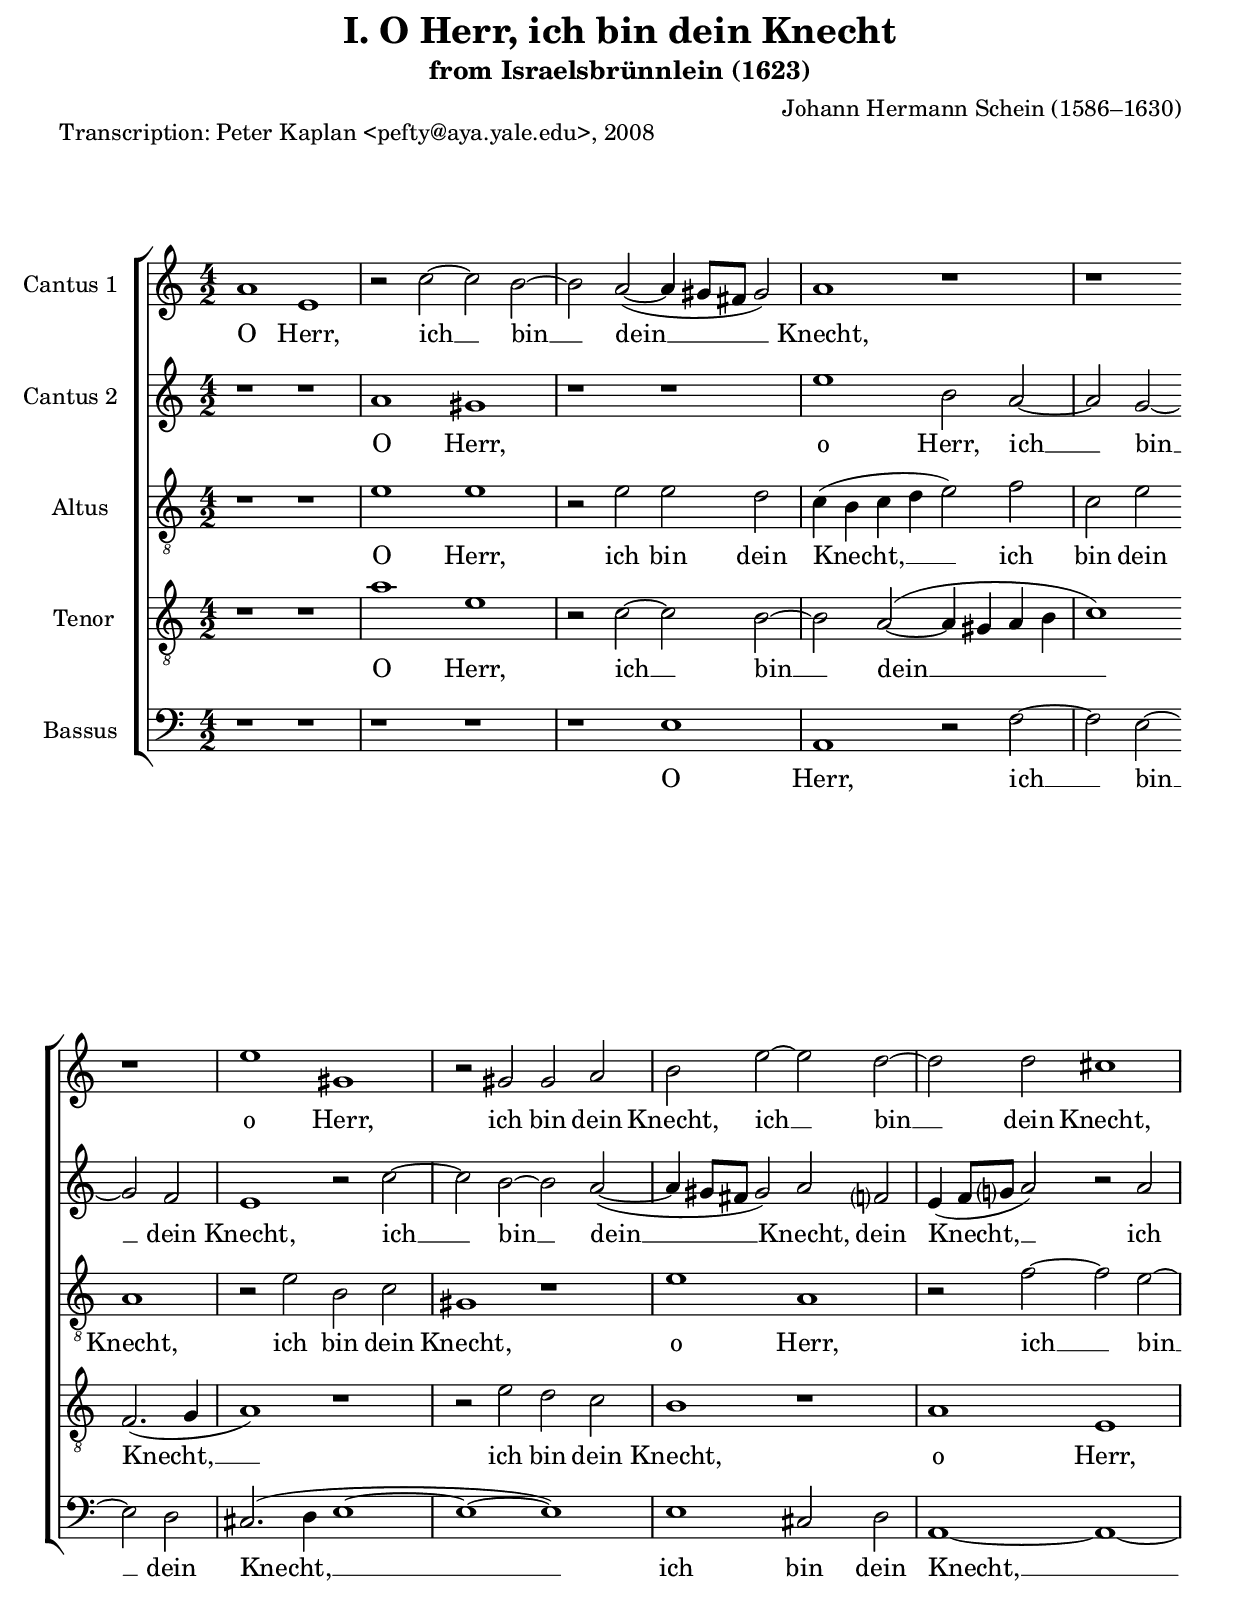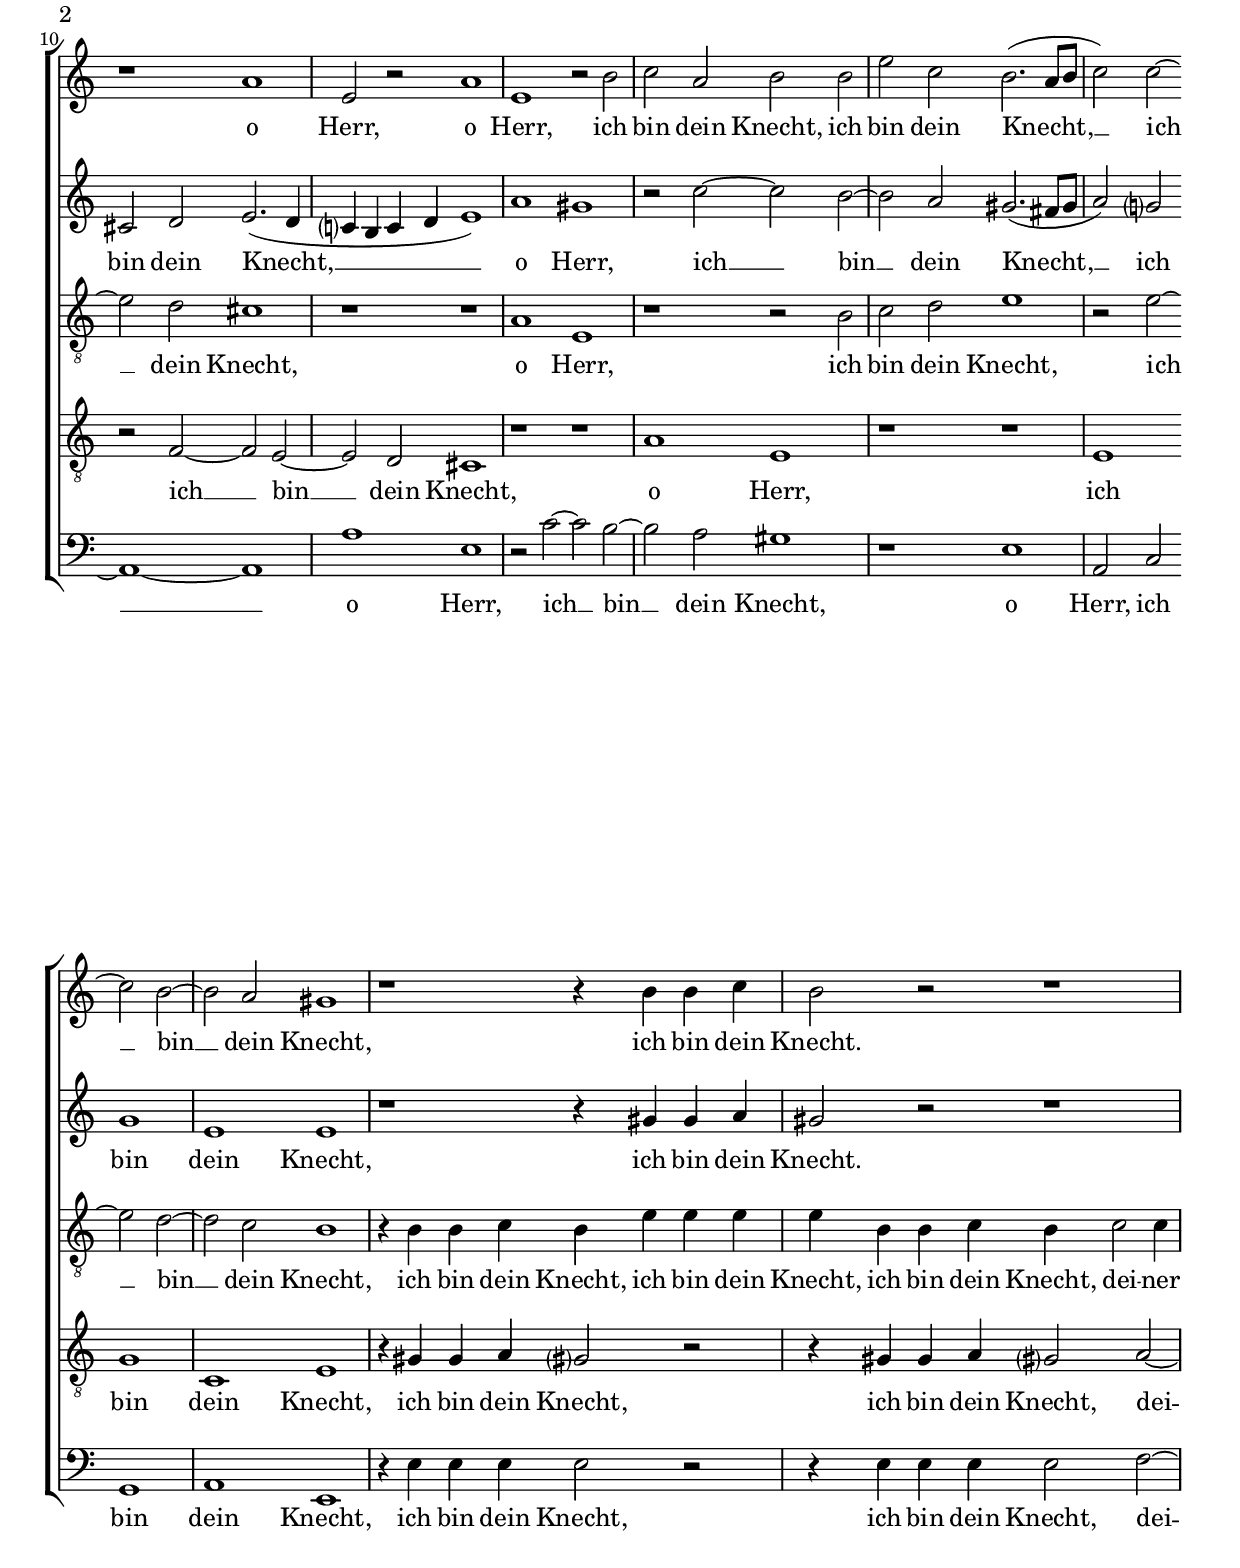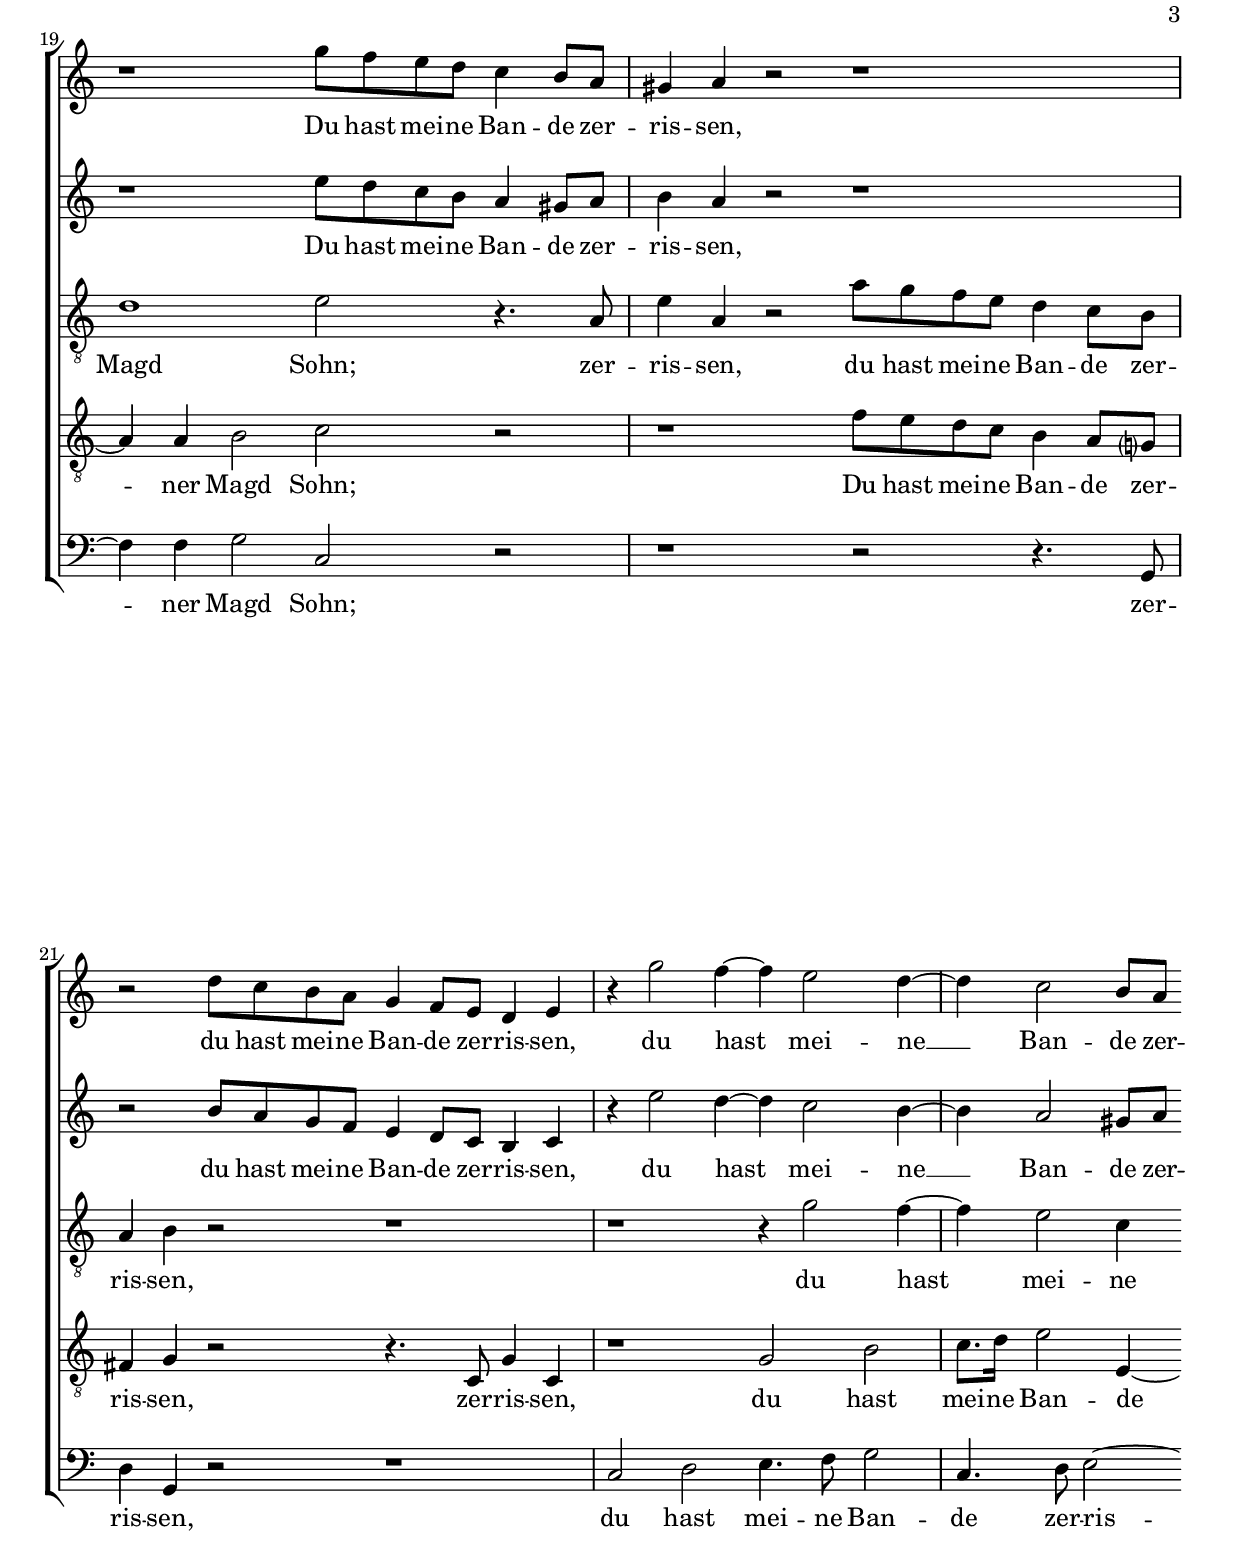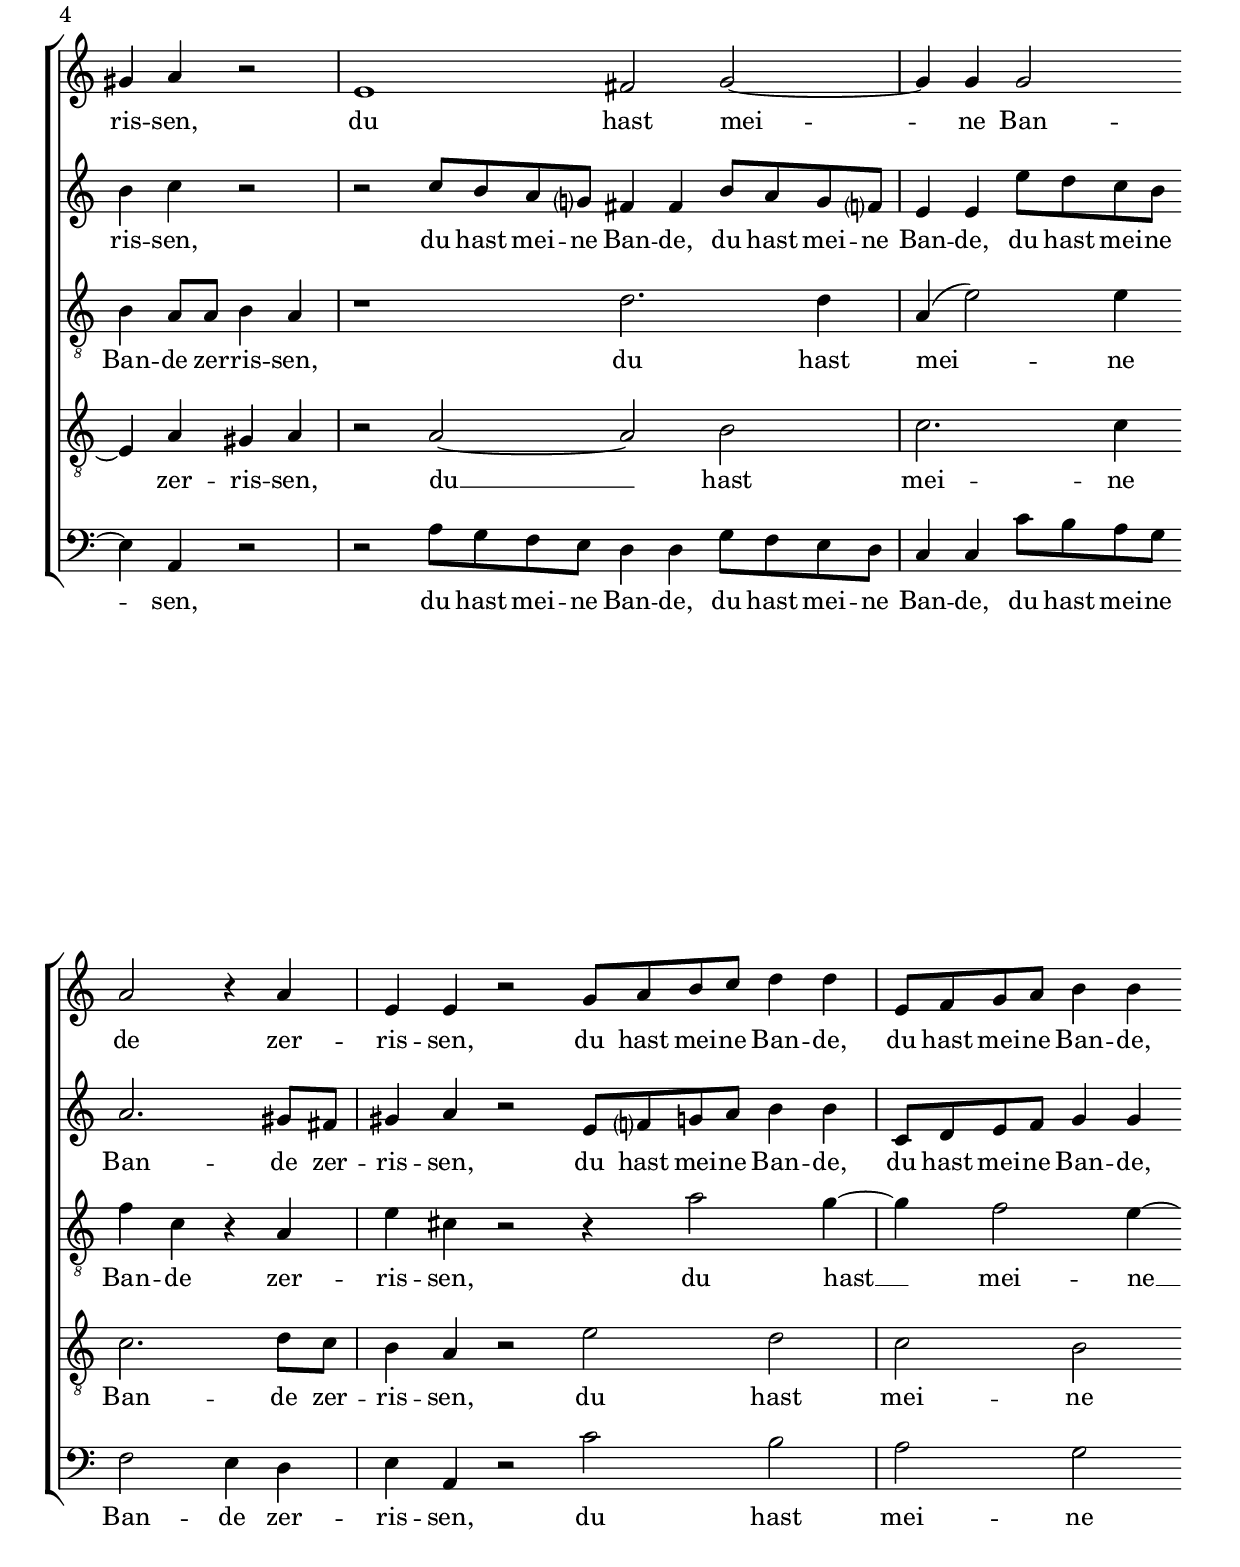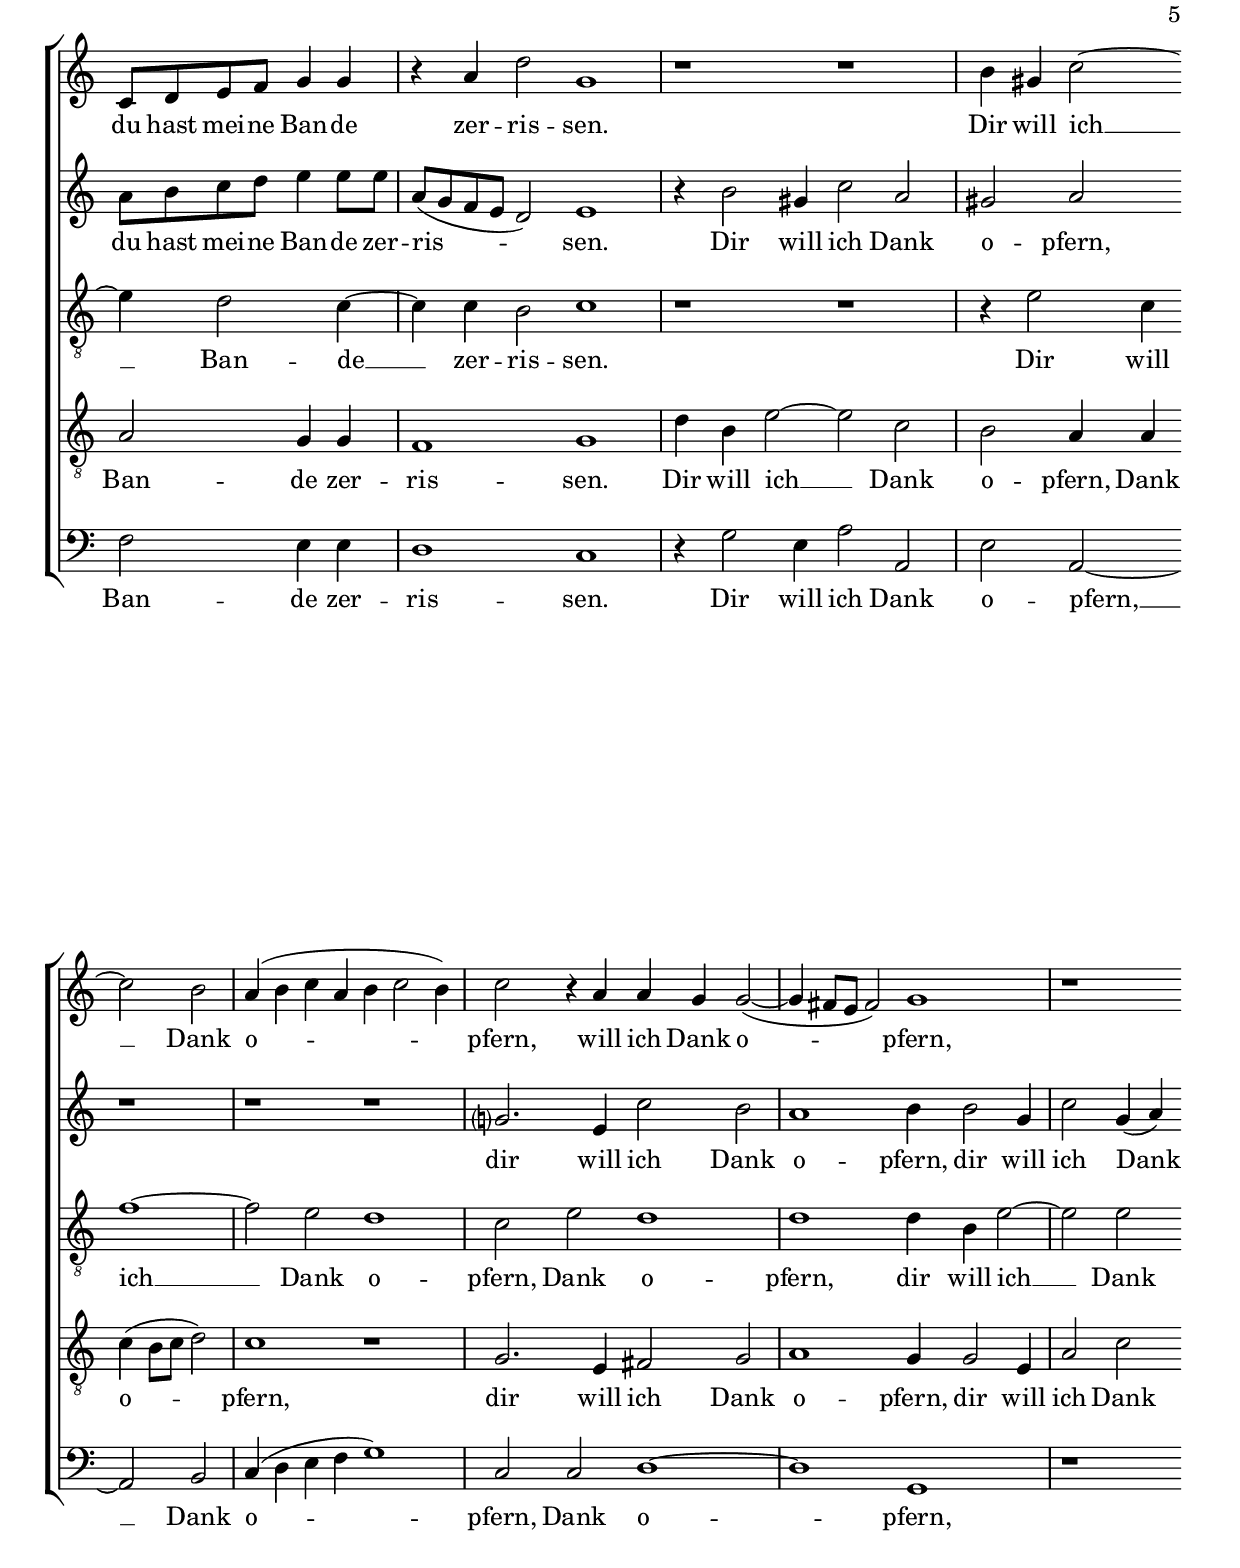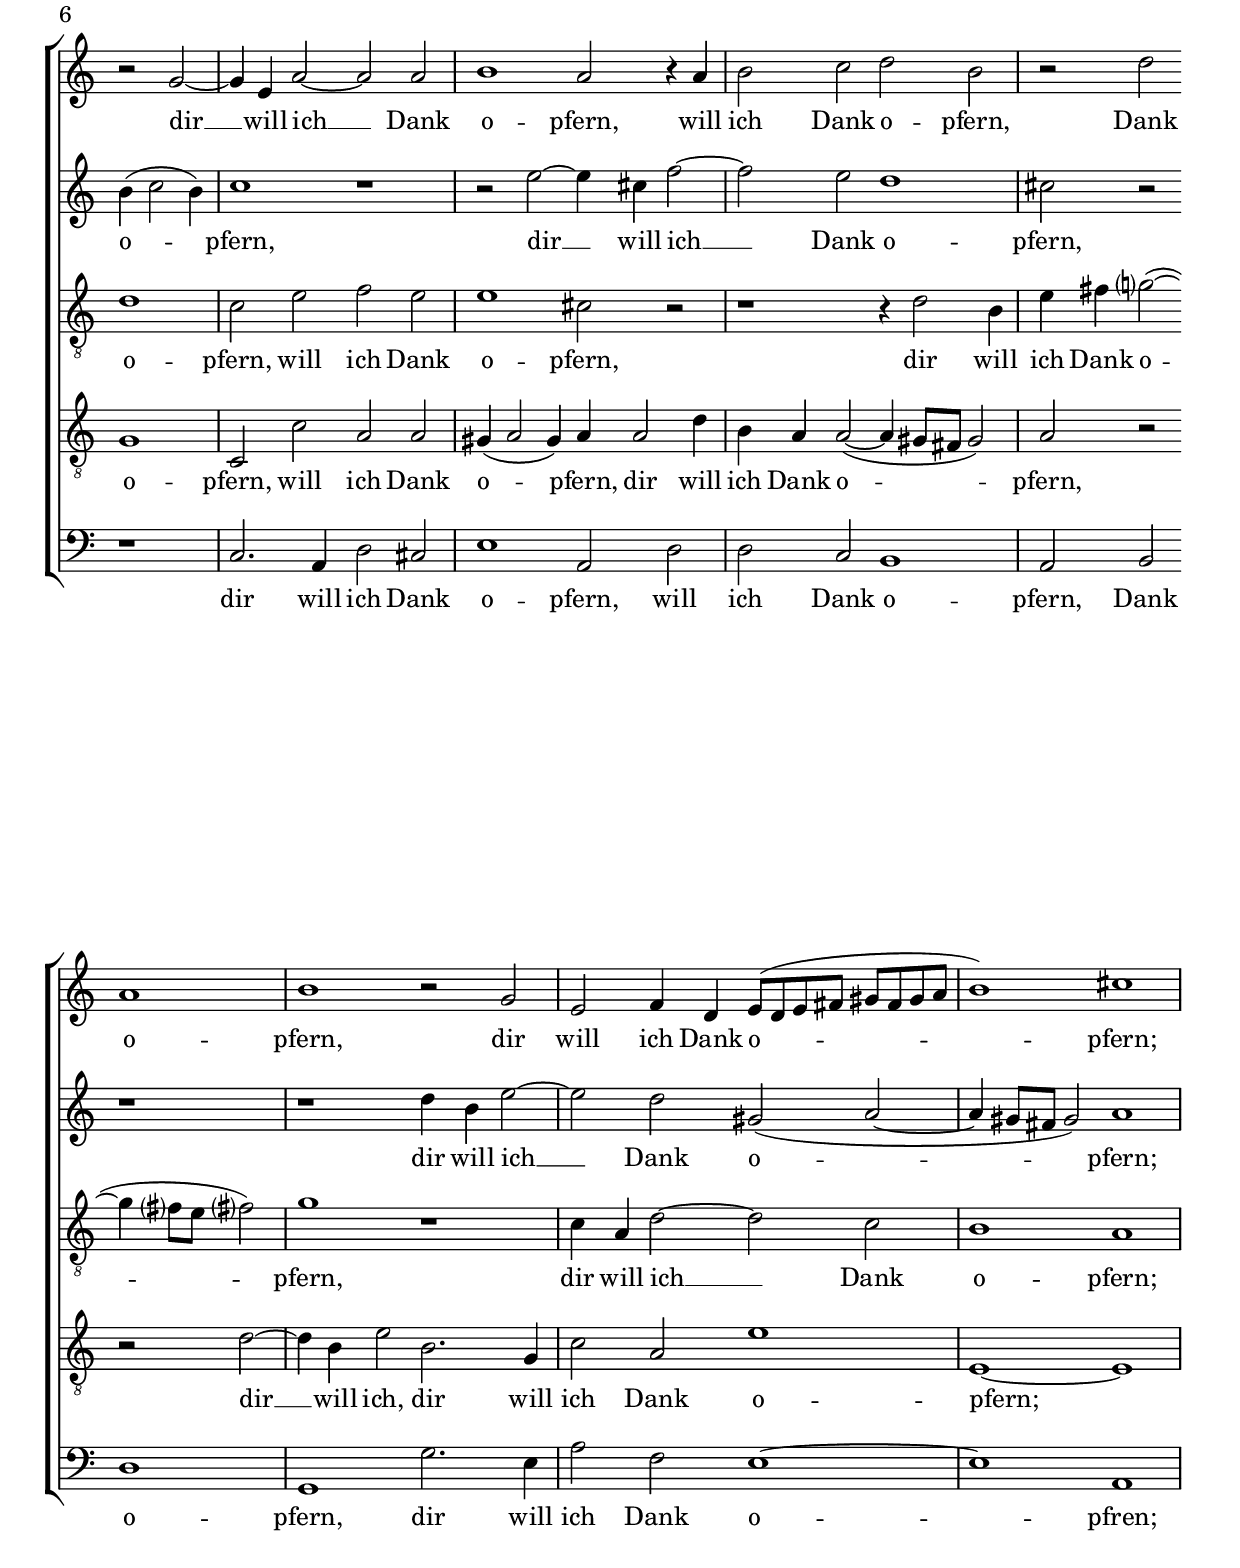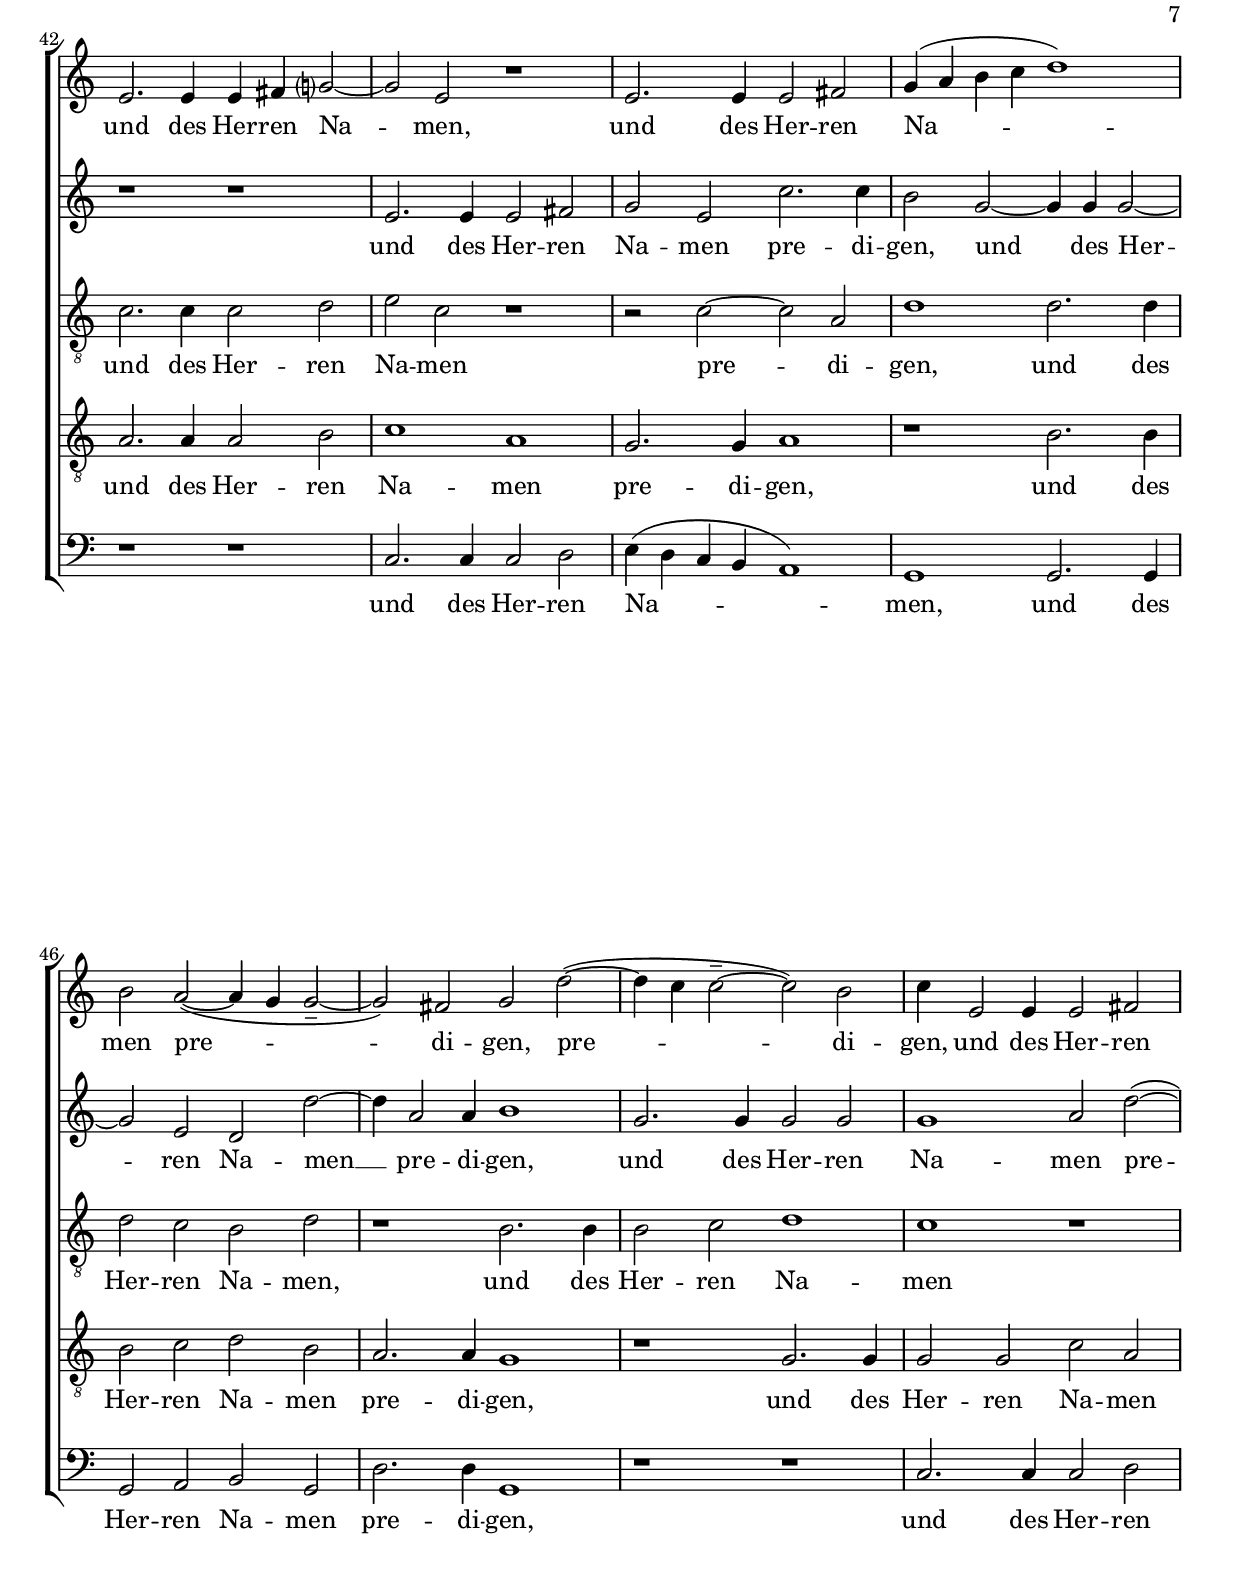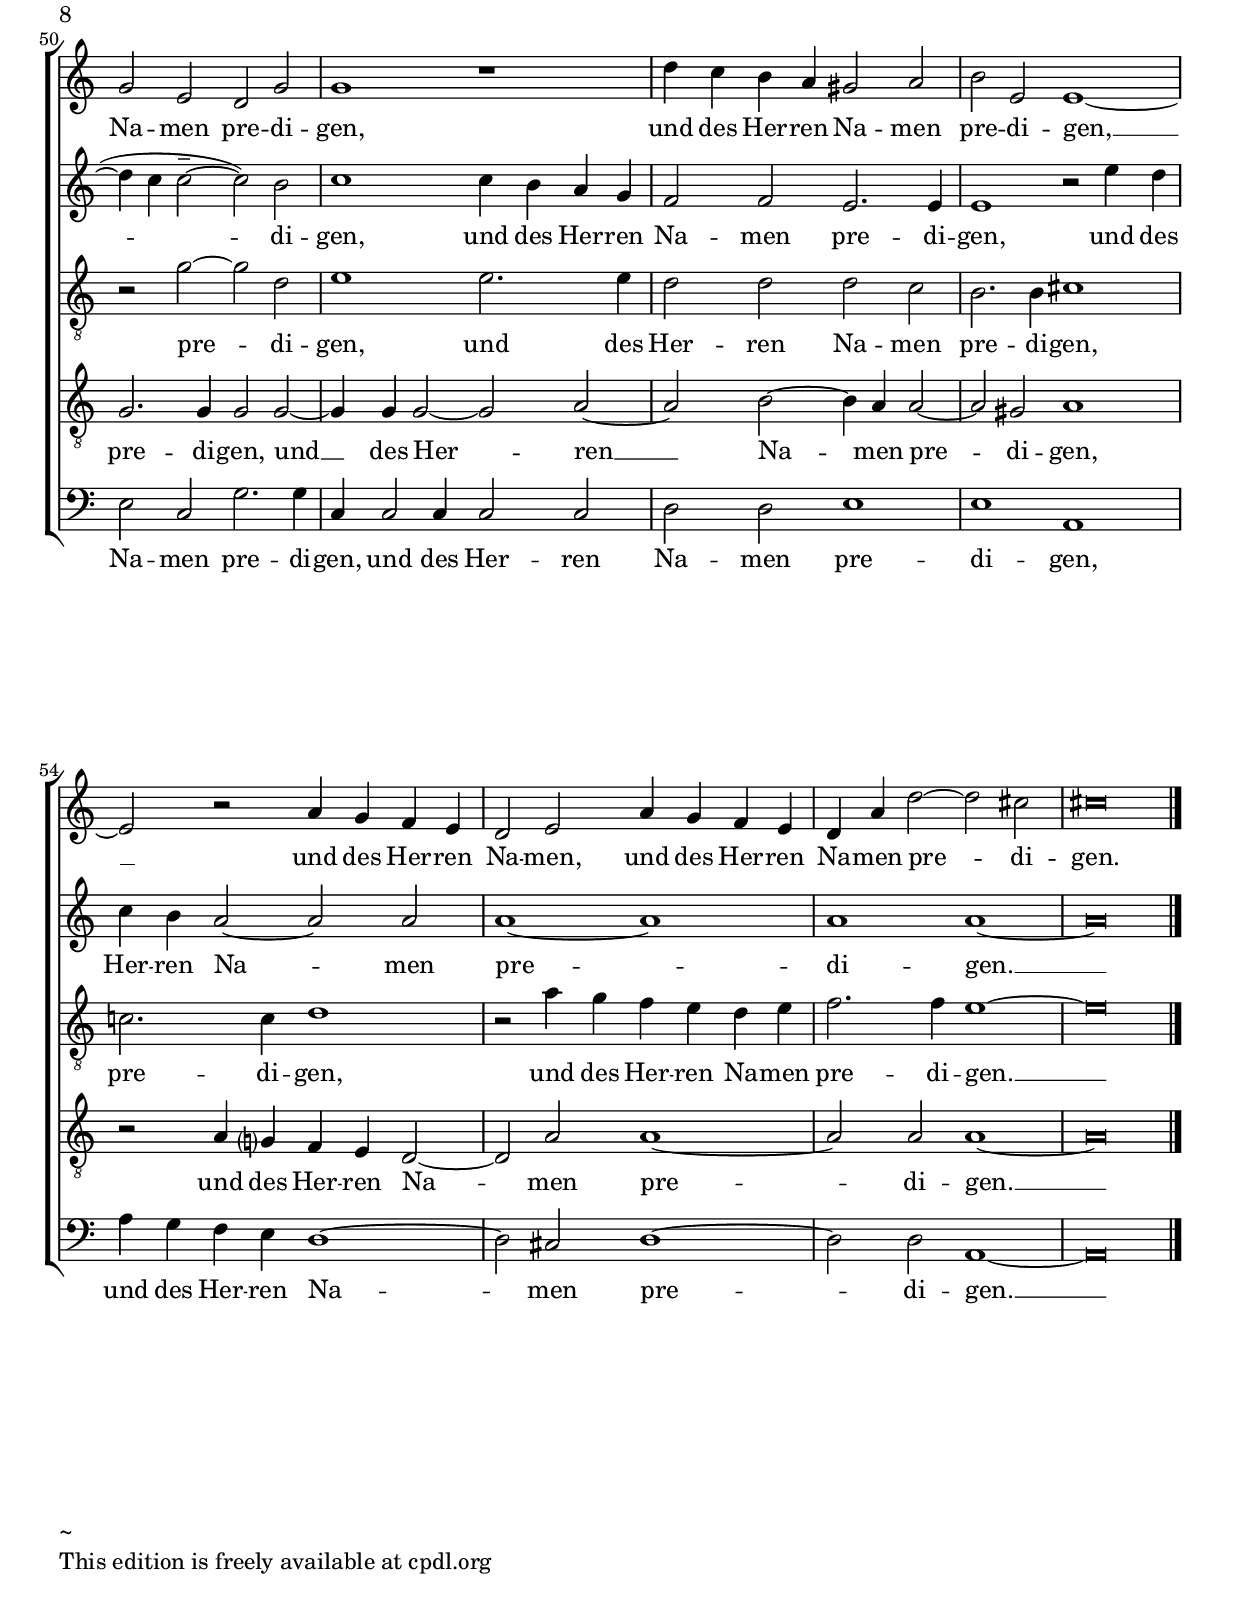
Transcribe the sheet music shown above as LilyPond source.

     \version "2.10.10"
\paper {
  between-system-space = 2.0\cm
  between-system-padding = #1
  ragged-bottom=##f
  ragged-last-bottom=##f
  bottom-margin = 2.0\cm
  top-margin = 0.1\cm
%  system-count = #6
  systemSeparatorMarkup = ""
}
\header {
    title = "I. O Herr, ich bin dein Knecht"
    subtitle = "from Israelsbrünnlein (1623)"
    composer = "Johann Hermann Schein (1586–1630)"
    date = "1623"
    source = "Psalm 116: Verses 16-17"
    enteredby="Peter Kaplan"
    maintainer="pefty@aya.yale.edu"
    piece ="Transcription: Peter Kaplan <pefty@aya.yale.edu>, 2008"
    texidoc = "I have tried to limit my own editorial markings and interpretations.  Altus line cleffed for tenor rather than treble voice.

Translation of text:
16. O Lord, truly I am your servant; I am your servant, and the son of your handmaid: you have loosed my bonds.
17. I will offer to you the sacrifice of thanksgiving, and will call on the name of the Lord."
}

     \score { 
      <<
        \new ChoirStaff <<
        \new Staff = Superius <<
               {  
      <<
     \override Stem #'neutral-direction = #up 
     \override Staff.TimeSignature #'style = #'()
        \clef treble
        \key a \minor 
        \new Voice = "Superius" {
     \override NoteHead #'style = #'baroque
        \set Staff.midiInstrument = "synth voice"
        \set Staff.vocalName = "Cantus 1  "

\time 4/2
a'1                 \bar ":" e'1
r2 c''~             \bar ":" c''2 b'~
b'2 a'2(~           \bar ":" a'4 gis'8 fis' gis'2)
a'1                 \bar ":" r
% measure 5
r1                  \bar ":" r
e''1                \bar ":" gis'
r2 gis'             \bar ":" gis' a'
b'2 e''~            \bar ":" e'' d''~
d''2 d''            \bar ":" cis''1
\pageBreak
% measure 10
r1                  \bar ":" a'
e'2 r               \bar ":" a'1
e'1                 \bar ":" r2 b'
c''2 a'             \bar ":" b' b'
e''2 c''            \bar ":" b'2.( a'8 b'
% measure 15
c''2) c''~          \bar ":" c'' b'~
b'2 a'              \bar ":" gis'1
r1                  \bar ":" r4 b' b' c''
b'2 r               \bar ":" r1
\pageBreak
r1                  \bar ":" g''8 f'' e'' d'' c''4 b'8 a'
% measure 20
gis'4 a' r2         \bar ":" r1
r2 d''8 c'' b' a'   \bar ":" g'4 f'8 e' d'4 e'
r4 g''2 f''4~       \bar ":" f''4 e''2 d''4~
d''4 c''2 b'8 a'    \bar ":" gis'4 a' r2
e'1                 \bar ":" fis'2 g'~
% measure 25
g'4 g' g'2          \bar ":" a' r4 a'
e'4 e' r2           \bar ":" g'8 a' b' c'' d''4 d''
e'8 f' g' a' b'4 b' \bar ":" c'8 d' e' f' g'4 g'
r4 a' d''2          \bar ":" g'1
r1                  \bar ":" r
% measure 30
b'4 gis' c''2~      \bar ":" c'' b'
a'4( b' c'' a'      \bar ":" b'4 c''2 b'4)
c''2 r4 a'          \bar ":" a' g' g'2(~
g'4 fis'8 e' fis'2) \bar ":" g'1
r1                  \bar ":" r2 g'2~
% measure 35
g'4 e' a'2~         \bar ":" a' a'
b'1                 \bar ":" a'2 r4 a'
b'2 c''             \bar ":" d'' b'
r2 d''              \bar ":" a'1
b'1                 \bar ":" r2 g'
% measure 40
e'2 f'4 d'          \bar ":" e'8( d' e' fis' gis' fis' gis' a'
b'1)                \bar ":" cis''
\pageBreak
e'2. e'4            \bar ":" e'4 fis' g'?2~
g'2 e'              \bar ":" r1
e'2. e'4            \bar ":" e'2 fis'
% measure 45
g'4( a' b' c''      \bar ":" d''1)
b'2 a'(~            \bar ":" a'4 g' g'2--~
g'2) fis'           \bar ":" g' d''(~
d''4 c'' c''2--~    \bar ":" c''2) b'
c''4 e'2 e'4        \bar ":" e'2 fis'
\pageBreak
% measure 50
g'2 e'              \bar ":" d' g'
g'1                 \bar ":" r
d''4 c'' b' a'      \bar ":" gis'2 a'
b'2 e'              \bar ":" e'1~
e'2 r               \bar ":" a'4 g' f' e'
d'2 e'              \bar ":" a'4 g' f' e' 
% measure 55
d'4 a' d''2~        \bar ":" d''2 cis''
cis''\breve
\bar "|."
}
>>
}

>>

\new Lyrics 
\lyricsto "Superius"
        { 
        O Herr,
        ich __ bin
        __ dein __
        Knecht,

        o Herr,
           ich bin dein
        Knecht, ich __ bin
        __ dein Knecht,
        o 
        Herr, o 
        Herr, ich 
        bin dein Knecht, ich 
        bin dein Knecht, 
        __ ich __ bin
        __ dein Knecht,
           ich bin dein
        Knecht.
           Du hast mei -- ne Ban -- de zer -- 
        ris -- sen,
           du hast mei -- ne Ban -- de zer -- ris -- sen,
           du hast mei -- ne
        __ Ban -- de zer -- ris -- sen,
        du hast mei -- 
           ne Ban -- de zer -- 
        ris -- sen, du hast mei -- ne Ban -- de,
        du hast mei -- ne Ban -- de, du hast mei -- ne Ban -- de
        zer -- ris -- sen.

        Dir will ich __ Dank
        o -- 
        pfern, will ich Dank o --
           pfern, 
           dir
        __ will ich __ Dank 
        o -- pfern, will 
        ich Dank o -- pfern,
           Dank o -- 
        pfern, dir
        will ich Dank o -- 
           pfern;
        und des Her -- ren Na -- 
           men,
        und des Her -- ren 
        Na -- 
        men pre -- 
           di -- gen, pre -- 
           di --
        gen, und des Her -- ren 
        Na -- men pre -- di --
        gen,
        und des Her -- ren Na -- men
        pre -- di -- gen,
        __ und des Her -- ren 
        Na -- men, und des Her -- ren 
        Na -- men pre -- di -- gen.


}



        \new Staff = Altus <<
               {  
      <<
     \override Stem #'neutral-direction = #up 
     \override Staff.TimeSignature #'style = #'()
        \clef treble
        \key a \minor 
        \new Voice = "Altus" {
     \override NoteHead #'style = #'baroque
        \set Staff.midiInstrument = "synth voice"
        \set Staff.vocalName = "Cantus 2  "

\time 4/2
r1 r
a'1 gis'
r1 r1
e''1 b'2 a'~
a'2 g'~g' f'
e'1 r2 c''~
c''2 b'~b' a'(~
a'4 gis'8 fis' gis'2) a' f'?
e'4( f'8 g'? a'2) r a'
cis'2 d' e'2.( d'4
c'?4 b c' d' e'1)
a'1 gis'
r2 c''~c'' b'~
b'2 a' gis'2.( fis'8 gis'
a'2) g'? g'1
e'1 e'
r1 r4 gis'4 gis' a'
gis'2 r r1
r1 e''8 d'' c'' b' a'4 gis'8 a'
b'4 a' r2 r1
r2 b'8 a' g' f' e'4 d'8 c' b4 c'
r4 e''2 d''4~d'' c''2 b'4~
b'4 a'2 gis'8 a' b'4 c'' r2
r2 c''8 b' a' g'? fis'4 fis' b'8 a' g' f'?
e'4 e' e''8 d'' c'' b' a'2. gis'8 fis'
gis'4 a' r2 e'8 f'? g'! a' b'4 b'
c'8 d' e' f' g'4 g' a'8 b' c'' d'' e''4 e''8 e''
a'8( g' f' e' d'2) e'1
r4 b'2 gis'4 c''2 a'
gis'2 a' r1
r1 r
g'?2. e'4 c''2 b'
a'1 b'4 b'2 g'4 
c''2 g'4( a') b'4( c''2 b'4)
c''1 r
r2 e''2~e''4 cis'' f''2~
f''2 e'' d''1
cis''2 r r1
r1 d''4 b' e''2~
e''2 d'' gis'( a'~
a'4 gis'8 fis'8 gis'2) a'1
r1 r
e'2. e'4 e'2 fis'
g'2 e' c''2. c''4
b'2 g'2~g'4 g' g'2~
g'2 e' d' d''~
d''4 a'2 a'4 b'1
g'2. g'4 g'2 g'
g'1 a'2 d''2(~
d''4 c'' c''2--~c'') b'
c''1 c''4 b' a' g' 
f'2 f' e'2. e'4
e'1 r2 e''4 d''
c''4 b'4 a'2~a' a'
a'1~a'
a'1 a'~
a'\breve
}
>>
}

>>

\new Lyrics 
\lyricsto "Altus"
        { 

        O Herr,

        o Herr, ich 
        __ bin
        __ dein
        Knecht, ich 
        __ bin __ dein
        __ Knecht, dein 
        Knecht, __ ich 
        bin dein Knecht,
        __
        o Herr,
           ich __ bin 
        __ dein Knecht, 
        __ ich bin
        dein Knecht,
           ich bin dein
        Knecht.
           Du hast mei -- ne Ban -- de zer -- 
        ris -- sen,
           du hast mei -- ne Ban -- de zer -- ris -- sen,
           du hast mei -- ne
        __ Ban -- de zer -- ris -- sen,
        du hast mei -- ne Ban -- de, du hast mei -- ne 
        Ban -- de, du hast mei -- ne Ban -- de zer -- 
        ris -- sen, du hast mei -- ne Ban -- de, 
        du hast mei -- ne Ban -- de, du hast mei -- ne Ban -- de zer -- 
        ris -- sen.
        Dir will ich Dank
        o -- pfern, 

        dir will ich Dank 
        o -- pfern, dir will 
        ich Dank o -- 
        pfern, 
        dir __ will ich 
        __ Dank o -- 
        pfern,
           dir will ich
        __ Dank o -- 
           pfern;

        und des Her -- ren 
        Na -- men pre -- di -- 
        gen, und des Her -- 
           ren Na -- men 
        __ pre -- di -- gen, 
        und des Her -- ren 
        Na -- men pre -- 
           di --
        gen, und des Her -- ren 
        Na -- men pre -- di -- 
        gen, und des 
        Her -- ren Na -- men
        pre -- di -- 
        gen.
        __

}



        \new Staff = Tenorone <<
               {  
      <<
     \override Stem #'neutral-direction = #up 
     \override Staff.TimeSignature #'style = #'()
        \clef "G_8"
        \key a \minor 
        \new Voice = "Tenorone" {
     \override NoteHead #'style = #'baroque
        \set Staff.midiInstrument = "synth voice"
        \set Staff.vocalName = "Altus  "

\time 4/2
r1 r
e'1 e'
r2 e' e' d'
c'4( b c' d' e'2) f'
c'2 e' a1
r2 e' b c'
gis1 r 
e'1 a
r2 f'~f' e'~
e'2 d' cis'1
r1 r
a1 e
r1 r2 b
c'2 d' e'1
r2 e'2~e' d'~
d'2 c' b1
r4 b b c' b e' e' e'
e' b b c' b c'2 c'4
d'1 e'2 r4. a8
e'4 a r2 a'8 g' f' e' d'4 c'8 b
a4 b r2 r1
r1 r4 g'2 f'4~
f'4 e'2 c'4 b4 a8 a b4 a
r1 d'2. d'4
a4( e'2) e'4 f' c' r a
e'4 cis' r2 r4 a'2 g'4~
g'4 f'2 e'4~e' d'2 c'4~
c'4 c' b2 c'1
r1 r
r4 e'2 c'4 f'1~
f'2 e' d'1
c'2 e' d'1
d'1 d'4 b e'2~
e'2 e' d'1
c'2 e' f' e' 
e'1 cis'2 r
r1 r4 d'2 b4
e'4 fis' g'?2(~g'4 fis'?8 e' fis'?2)
g'1 r
c'4 a d'2~d' c'
b1 a
c'2. c'4 c'2 d'
e'2 c' r1
r2 c'2~c' a
d'1 d'2. d'4 
d'2 c' b d'
r1 b2. b4
b2 c' d'1
c'1 r
r2 g'~g' d'
e'1 e'2. e'4
d'2 d' d' c'
b2. b4 cis'1
c'!2. c'4 d'1
r2 a'4 g' f' e' d' e' 
f'2. f'4 e'1~
e'\breve

}
>>
}

>>

\new Lyrics 
\lyricsto "Tenorone"
        { 

        O Herr,
           ich bin dein
        Knecht, __ ich 
        bin dein Knecht, 
          ich bin dein 
        Knecht,
        o Herr,
           ich __ bin 
        __ dein Knecht,
 
        o Herr,
           ich 
        bin dein Knecht,
           ich __ bin 
        __ dein Knecht,
           ich bin dein Knecht, ich bin dein 
        Knecht, ich bin dein Knecht, dei -- ner
        Magd Sohn; zer -- 
        ris -- sen, du hast mei -- ne Ban -- de zer
        -- ris -- sen,
           du hast 
           mei -- ne Ban -- de zer -- ris -- sen,
        du hast 
        mei -- ne Ban -- de zer --
        ris -- sen, du hast 
        __ mei -- ne __ Ban -- de
        __ zer -- ris -- sen.

        Dir will ich 
        __ Dank o -- 
        pfern, Dank o --
        pfern, dir will ich 
        __ Dank o -- 
        pfern, will ich Dank 
        o -- pfern,
           dir will 
        ich Dank o -- 
        pfern,
        dir will ich __ Dank 
        o -- pfern;
        und des Her -- ren 
        Na -- men 
           pre -- di -- 
        gen, und des 
        Her -- ren Na -- men, 
        und des 
        Her -- ren Na -- 
        men 
           pre -- di --
        gen, und des 
        Her -- ren Na -- men 
        pre -- di -- gen, 
        pre -- di -- gen, 
           und des Her -- ren Na -- men
        pre -- di -- gen.
        __
}


        \new Staff = Tenortwo <<
               {  
      <<
     \override Stem #'neutral-direction = #up 
     \override Staff.TimeSignature #'style = #'()
        \clef "G_8"
        \key a \minor 
        \new Voice = "Tenortwo" {
     \override NoteHead #'style = #'baroque
        \set Staff.midiInstrument = "synth voice"
        \set Staff.vocalName = "Tenor "

\time 4/2
r1 r
a'1 e'
r2 c'2~c' b~
b2 a2(~a4 gis a b
c'1) f2.( g4 
a1) r
r2 e' d' c'
b1 r
a1 e
r2 f2~f e~
e2 d cis1
r1 r
a1 e
r1 r
e1 g
c1 e
r4 gis gis a gis?2 r
r4 gis gis a gis?2 a~
a4 a b2 c' r
r1 f'8 e' d' c' b4 a8 g?
fis4 g r2 r4. c8 g4 c
r1 g2 b
c'8. d'16 e'2 e4~e a gis a
r2 a~a b
c'2. c'4 c'2. d'8 c'
b4 a r2 e' d'
c' b a g4 g
f1 g
d'4 b e'2~e' c'
b2 a4 a c'( b8 c' d'2)
c'1 r
g2. e4 fis2 g
a1 g4 g2 e4
a2 c' g1
c2 c' a a 
gis4( a2 gis4) a4 a2 d'4
b4 a a2(~a4 gis8 fis gis2)
a2 r r d'2~
d'4 b e'2 b2. g4
c'2 a e'1
e1~e
a2. a4 a2 b
c'1 a
g2. g4 a1
r1 b2. b4 
b2 c' d' b
a2. a4 g1
r1 g2. g4
g2 g c' a
g2. g4 g2 g~
g4 g4 g2~g a~
a2 b~b4 a a2~
a2 gis a1
r2 a4 g? f e d2~
d2 a a1~
a2 a a1~
a\breve

}
>>
}

>>

\new Lyrics 
\lyricsto "Tenortwo"
        { 

        O Herr,
           ich __ bin
        __ dein
        __ Knecht, 
        __ 
        ich bin dein
        Knecht, 
        o Herr,
           ich __ bin 
        __ dein Knecht, 

        o Herr,
        
        ich bin
        dein Knecht,
           ich bin dein Knecht,
           ich bin dein Knecht, dei --
           ner Magd Sohn;
           Du hast mei -- ne Ban -- de zer -- 
        ris -- sen, zer -- ris -- sen,
           du hast 
        mei -- ne Ban -- de zer -- ris -- sen,
           du __ hast 
        mei -- ne Ban -- de zer -- 
        ris -- sen, du hast 
        mei -- ne Ban -- de zer --
        ris -- sen.
        Dir will ich __ Dank
        o -- pfern, Dank o --
        pfern, 
        dir will ich Dank 
        o -- pfern, dir will 
        ich Dank o -- 
        pfern, will ich Dank 
        o -- pfern, dir will 
        ich Dank o -- 
        pfern, dir
        __ will ich, dir will
        ich Dank o --
        pfern;

        und des Her -- ren 
        Na -- men 
        pre -- di -- gen, 
           und des 
        Her -- ren Na -- men 
        pre -- di -- gen, 
           und des 
        Her -- ren Na -- men 
        pre -- di -- gen, und 
        __ des Her -- ren 
        __ Na -- men pre -- 
           di -- gen, 
           und des Her -- ren Na -- 
           men pre -- 
           di -- gen.
        __
}


        \new Staff = Bassus <<
               {  
      <<
     \override Stem #'neutral-direction = #up 
     \override Staff.TimeSignature #'style = #'()
        \clef bass
        \key a \minor 
        \new Voice = "Bassus" {
     \override NoteHead #'style = #'baroque
        \set Staff.midiInstrument = "synth voice"
        \set Staff.vocalName = "Bassus  "

\time 4/2
r1 r
r1 r
r1 e
a,1 r2 f~
f2 e~e d
cis2.( d4 e1~
e1~e)
e1 cis2 d
a,1~a,~
a,1~a,
a1 e
r2 c'2~c' b~
b2 a gis1
r1 e
a,2 c2 g,1
a,1 e,
r4 e e e e2 r
r4 e e e e2 f~
f4 f g2 c r
r1 r2 r4. g,8
d4 g, r2 r1
c2 d e4. f8 g2
c4. d8 e2~e4 a, r2
r2 a8 g f e d4 d g8 f e d 
c4 c c'8 b a g f2 e4 d
e4 a, r2 c'2 b
a2 g f  e4 e
d1 c
r4 g2 e4 a2 a,
e2 a,~a, b,
c4( d e f g1)
c2 c d1~
d1 g,
r1 r
c2. a,4 d2 cis
e1 a,2 d
d2 c b,1
a,2 b, d1
g,1 g2. e4
a2 f e1~
e1 a,
r1 r
c2. c4 c2 d
e4( d c b, a,1)
g,1 g,2. g,4 
g,2 a, b, g,
d2. d4 g,1
r1 r
c2. c4 c2 d
e2 c g2. g4
c4 c2 c4 c2 c
d2 d e1
e1 a,
a4 g f e d1~
d2 cis d1~
d2 d a,1~
a,\breve

}
>>
}

>>

\new Lyrics 
\lyricsto "Bassus"
        { 


           O 
        Herr, ich 
        __ bin __ dein
        Knecht, 
        __ 
        ich bin dein
        Knecht, 
        __ 
        o Herr,
           ich __ bin 
        __ dein Knecht, 
           o 
        Herr, ich bin
        dein Knecht,
           ich bin dein Knecht,
           ich bin dein Knecht, dei --
           ner Magd Sohn;
           zer -- 
        ris -- sen,
        du hast mei -- ne Ban -- 
        de zer -- ris -- sen,
           du hast mei -- ne Ban -- de, du hast mei -- ne 
        Ban -- de, du hast mei -- ne Ban -- de zer -- 
        ris -- sen, du hast 
        mei -- ne Ban -- de zer -- 
        ris -- sen.
        Dir will ich Dank
        o -- pfern, __ Dank 
        o -- 
        pfern, Dank o -- 
           pfern, 

        dir will ich Dank 
        o -- pfern, will 
        ich Dank o -- 
        pfern, Dank o -- 
        pfern, dir will
        ich Dank o --
           pfren;

        und des Her -- ren 
        Na -- 
        men, und des 
        Her -- ren Na -- men 
        pre -- di -- gen, 
        
        und des Her -- ren 
        Na -- men pre -- di --
        gen, und des Her -- ren 
        Na -- men pre -- 
        di -- gen, 
        und des Her -- ren Na -- 
           men pre -- 
           di -- gen.
        __
}


>>


>>
   






%{
\midi { 
\context { 
\Score 
tempoWholesPerMinute = #(ly:make-moment 120 4) 
} 
} 
%}







     }
\layout { 
         \context { 
          \Staff \consists "Horizontal_bracket_engraver" 
          }
         }
\markup{\column{\line{ ~ } \line{This edition is freely available at cpdl.org}} 
} 



















